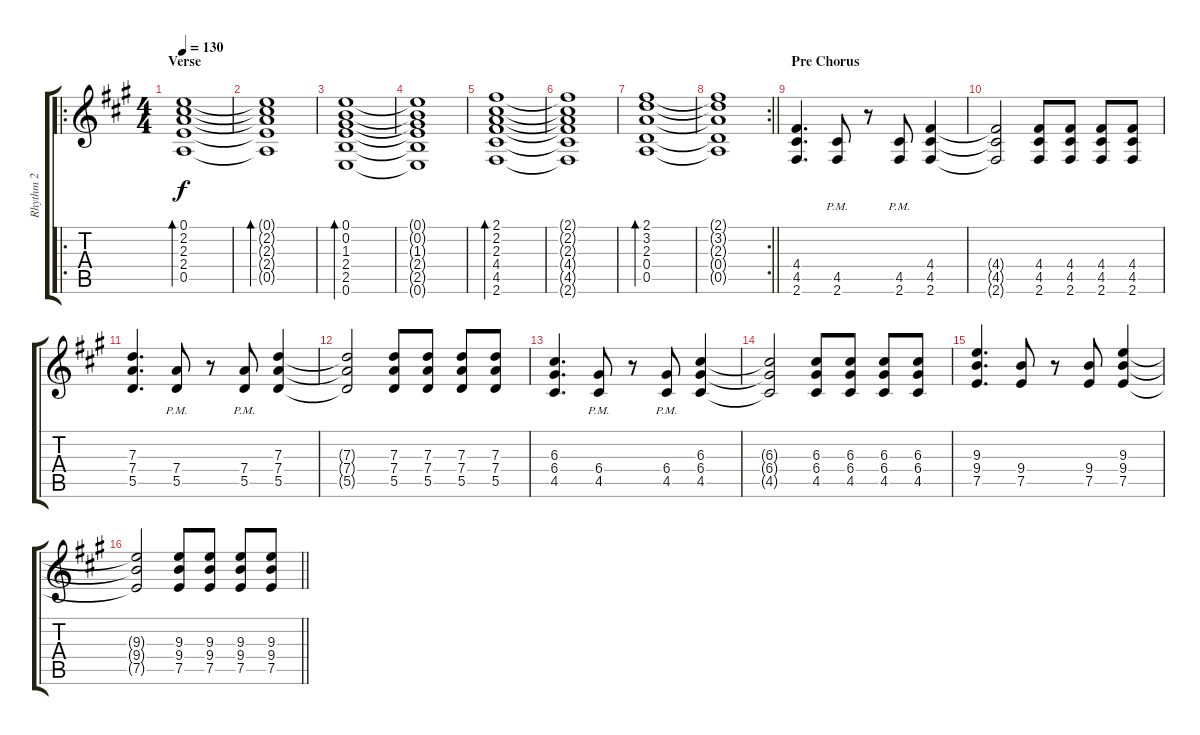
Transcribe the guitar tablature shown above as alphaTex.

\track ("Rhythm 2" "Rhythm 2") {instrument distortionguitar}
\staff {score tabs}
\tuning (E4 B3 G3 D3 A2 E2) {hide}
\ro
\ts (4 4)
\section ("" "Verse")
\tempo 130
\clef g2
\ks a
(0.1 2.2 2.3 2.4 0.5).1{bd 60 dy f volume 6 instrument acousticguitarsteel} |
(0.1{t} 2.2{t} 2.3{t} 2.4{t} 0.5{t}).1{bd 60} |
(0.1 0.2 1.3 2.4 2.5 0.6).1{bd 60} |
(0.1{t} 0.2{t} 1.3{t} 2.4{t} 2.5{t} 0.6{t}).1 |
(2.1 2.2 2.3 4.4 4.5 2.6).1{bd 60} |
(2.1{t} 2.2{t} 2.3{t} 4.4{t} 4.5{t} 2.6{t}).1 |
(2.1 3.2 2.3 0.4 0.5).1{bd 60} |
\rc 2
\barLineRight lightlight
(2.1{t} 3.2{t} 2.3{t} 0.4{t} 0.5{t}).1 |
\section ("" "Pre Chorus")
(4.4 4.5 2.6).4{d volume 13 instrument distortionguitar} (4.5{pm} 2.6{pm}).8 r.8 (4.5{pm} 2.6{pm}).8 (4.4 4.5 2.6).4 |
(4.4{t} 4.5{t} 2.6{t}).2 (4.4 4.5 2.6).8 (4.4 4.5 2.6).8 (4.4 4.5 2.6).8 (4.4 4.5 2.6).8 |
(7.3 7.4 5.5).4{d} (7.4{pm} 5.5{pm}).8 r.8 (7.4{pm} 5.5{pm}).8 (7.3 7.4 5.5).4 |
(7.3{t} 7.4{t} 5.5{t}).2 (7.3 7.4 5.5).8 (7.3 7.4 5.5).8 (7.3 7.4 5.5).8 (7.3 7.4 5.5).8 |
(6.3 6.4 4.5).4{d} (6.4{pm} 4.5{pm}).8 r.8 (6.4{pm} 4.5{pm}).8 (6.3 6.4 4.5).4 |
(6.3{t} 6.4{t} 4.5{t}).2 (6.3 6.4 4.5).8 (6.3 6.4 4.5).8 (6.3 6.4 4.5).8 (6.3 6.4 4.5).8 |
(9.3 9.4 7.5).4{d} (9.4 7.5).8 r.8 (9.4 7.5).8 (9.3 9.4 7.5).4 |
\barLineRight lightlight
(9.3{t} 9.4{t} 7.5{t}).2 (9.3 9.4 7.5).8 (9.3 9.4 7.5).8 (9.3 9.4 7.5).8 (9.3 9.4 7.5).8
